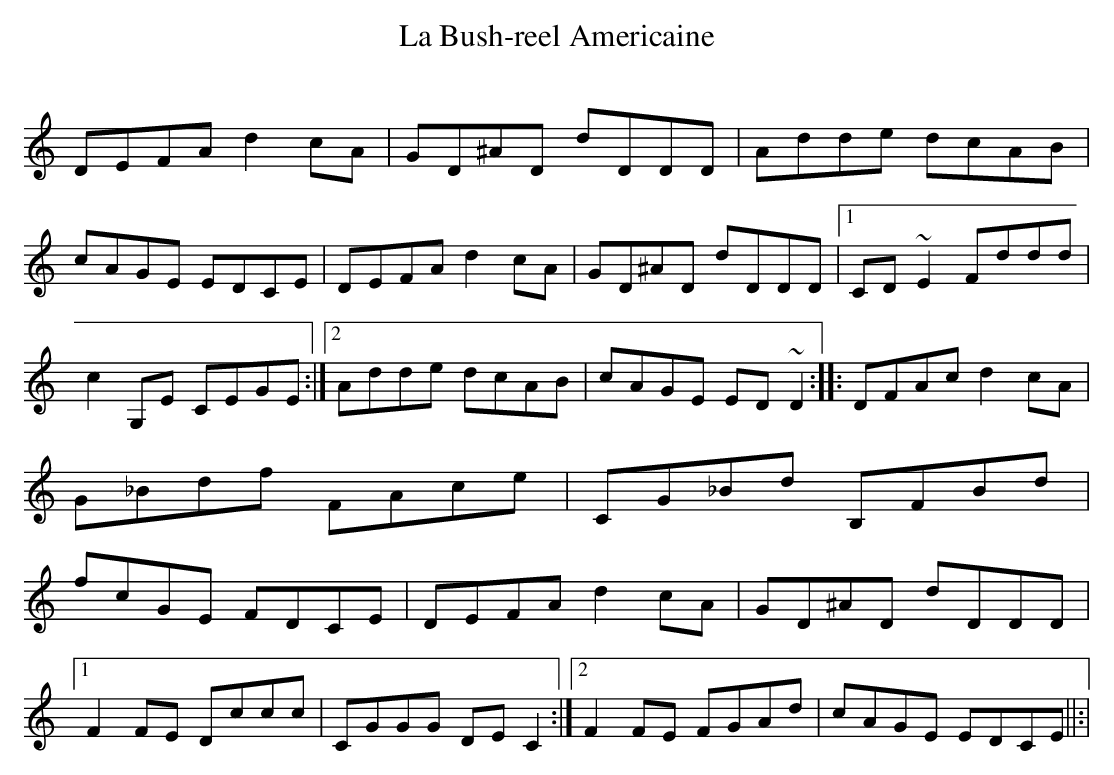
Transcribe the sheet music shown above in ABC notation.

X:1
T:La Bush-reel Americaine
C:
L:1/8
K:Am
DEFA d2 cA |GD^AD dDDD |Adde dcAB |cAGE EDCE |DEFA d2 cA |GD^AD dDDD |[1CD ~E2 Fddd |c2 G,E CEGE :|[2Adde dcAB |cAGE ED ~D2 ::DFAc d2 cA |G_Bdf FAce |CG_Bd B,FBd |fcGE FDCE |DEFA d2 cA |GD^AD dDDD |[1
F2 FE Dccc |CGGG DE C2 :|[2F2 FE FGAd |cAGE EDCE ||:|
